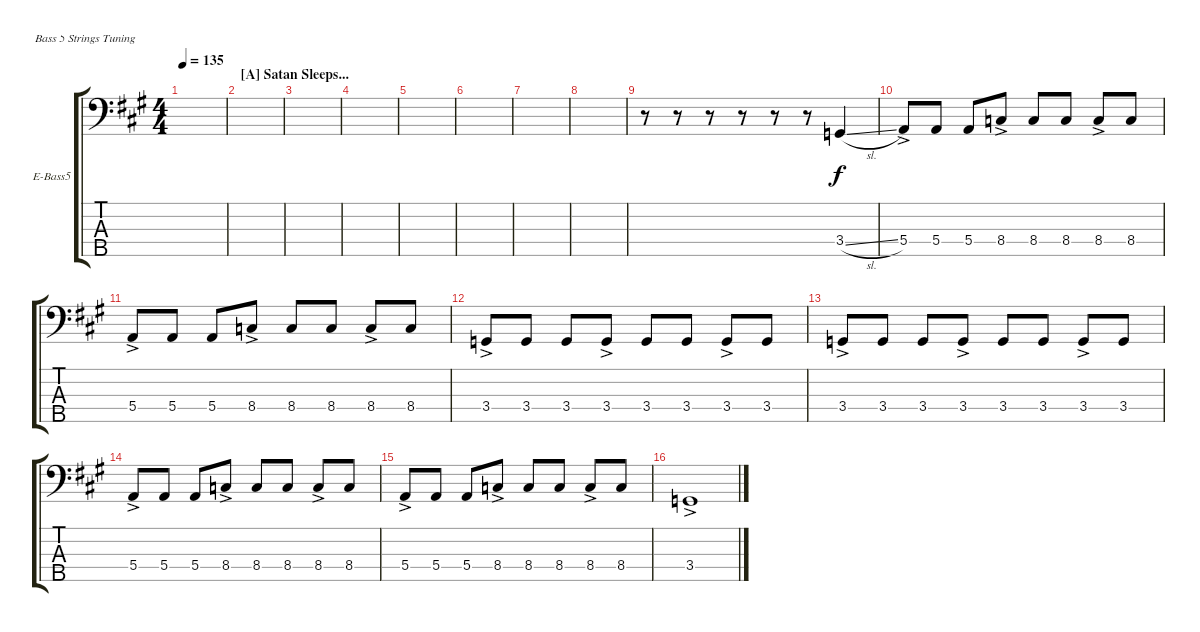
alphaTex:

\defaultSystemsLayout 4
\bracketExtendMode groupsimilarinstruments
\firstSystemTrackNameOrientation horizontal
\otherSystemsTrackNameOrientation horizontal
\track ("Bass" "E-Bass5") {instrument electricbassfinger}
\staff {score tabs}
\tuning (G2 D2 A1 E1 B0)
\ts (4 4)
\tempo 135
\clef f4
\scale
0.485477
\ks f#minor
|
\section ("A" "Satan Sleeps...")
|
|
|
|
|
|
|
r.8 r.8 r.8 r.8 r.8 r.8 3.4{sl}.4 |
5.4{ac}.8 5.4.8 5.4.8 8.4{ac}.8 8.4.8 8.4.8 8.4{ac}.8 8.4.8 |
5.4{ac}.8 5.4.8 5.4.8 8.4{ac}.8 8.4.8 8.4.8 8.4{ac}.8 8.4.8 |
3.4{ac}.8 3.4.8 3.4.8 3.4{ac}.8 3.4.8 3.4.8 3.4{ac}.8 3.4.8 |
3.4{ac}.8 3.4.8 3.4.8 3.4{ac}.8 3.4.8 3.4.8 3.4{ac}.8 3.4.8 |
5.4{ac}.8 5.4.8 5.4.8 8.4{ac}.8 8.4.8 8.4.8 8.4{ac}.8 8.4.8 |
5.4{ac}.8 5.4.8 5.4.8 8.4{ac}.8 8.4.8 8.4.8 8.4{ac}.8 8.4.8 |
3.4{ac}.1
